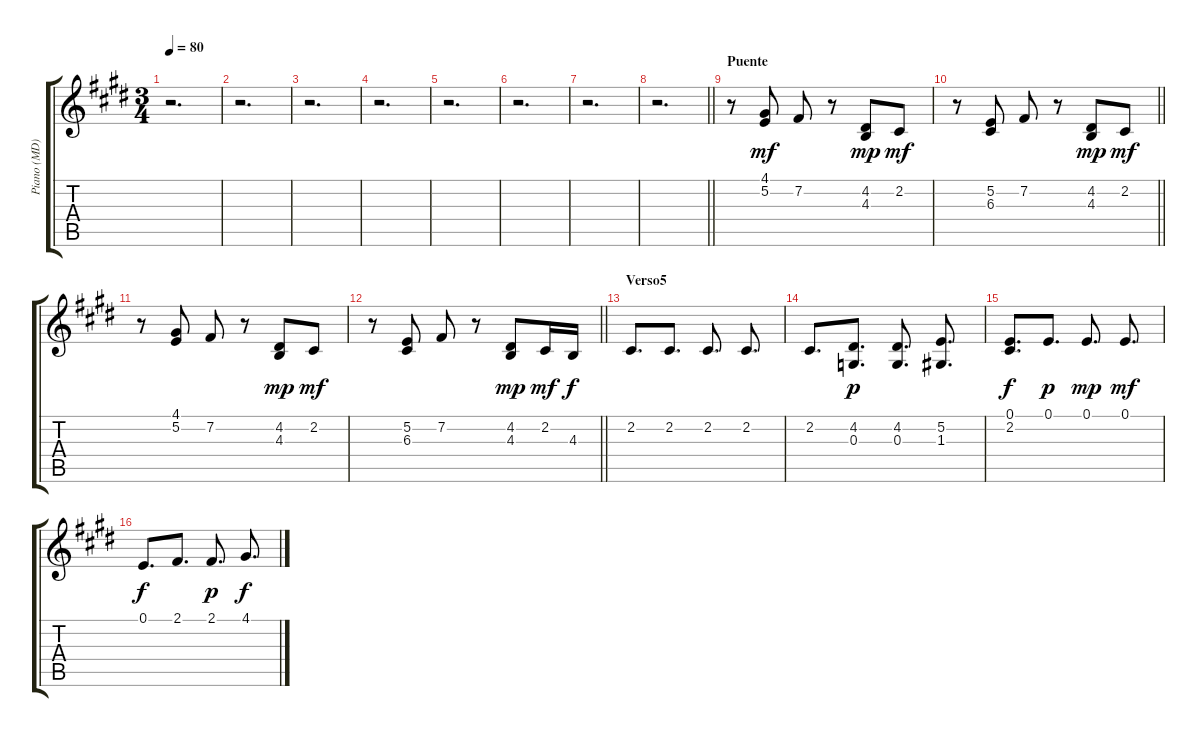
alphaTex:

\track ("Piano (MD)" "Piano (MD)") {instrument acousticgrandpiano}
\staff {score tabs}
\tuning (E4 B3 G3 D3 A2 E2) {hide}
\ts (3 4)
\tempo 80
\clef g2
\ks c#minor
r.2{d dy mf} |
r.2{d} |
r.2{d} |
r.2{d} |
r.2{d} |
r.2{d} |
r.2{d} |
\barLineRight lightlight
r.2{d} |
\section ("" "Puente")
r.8 (4.1 5.2).8 7.2.8 r.8 (4.2 4.3).8{dy mp} 2.2.8{dy mf} |
\barLineRight lightlight
r.8 (5.2 6.3).8 7.2.8 r.8 (4.2 4.3).8{dy mp} 2.2.8{dy mf} |
r.8 (4.1 5.2).8 7.2.8 r.8 (4.2 4.3).8{dy mp} 2.2.8{dy mf} |
\barLineRight lightlight
r.8 (5.2 6.3).8 7.2.8 r.8 (4.2 4.3).8{dy mp} 2.2.16{dy mf} 4.3.16{dy f} |
\section ("" "Verso5")
2.2.8{d} 2.2.8{d} 2.2.8{d} 2.2.8{d} |
2.2.8{d} (4.2 0.3).8{d dy p} (4.2 0.3).8{d} (5.2 1.3).8{d} |
(0.1 2.2).8{d dy f} 0.1.8{d dy p} 0.1.8{d dy mp} 0.1.8{d dy mf} |
0.1.8{d dy f} 2.1.8{d} 2.1.8{d dy p} 4.1.8{d dy f}
